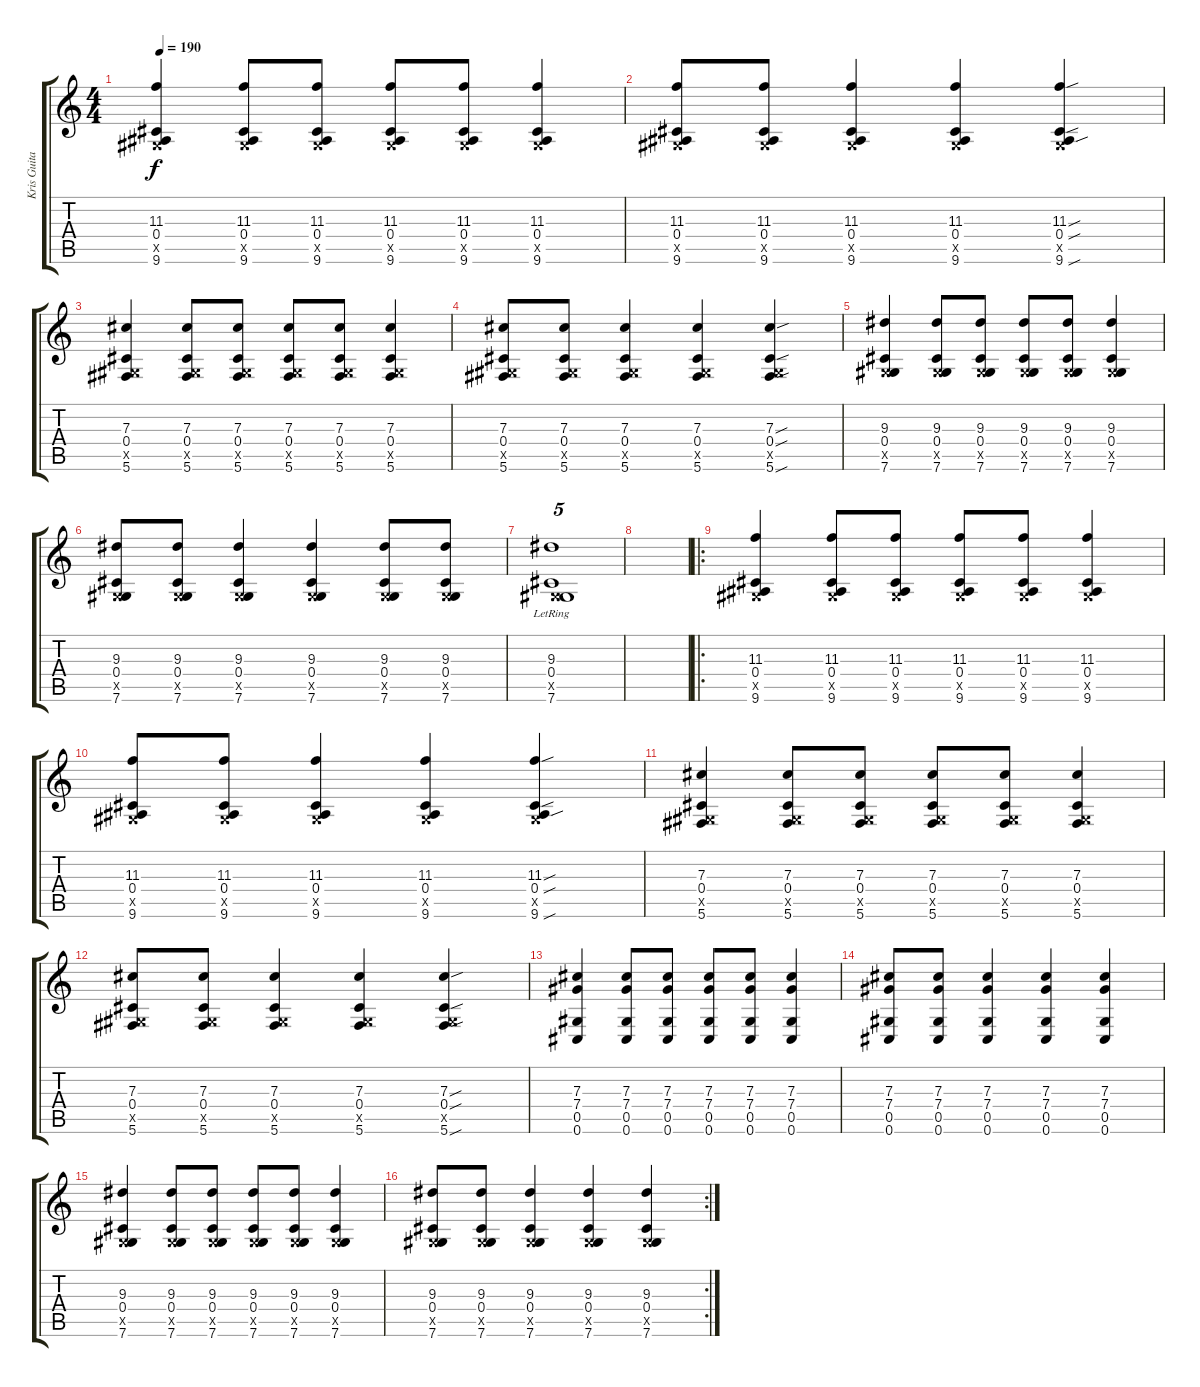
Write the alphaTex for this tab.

\track ("Kris Guitar" "Kris Guita") {instrument acousticguitarnylon}
\staff {score tabs}
\tuning (Eb4 Bb3 Gb3 Db3 Ab2 Db2) {hide}
\ts (4 4)
\tempo 190
\clef g2
\ks c
(11.3 0.4 0.5{x} 9.6).4{dy f instrument acousticguitarnylon} (11.3 0.4 0.5{x} 9.6).8 (11.3 0.4 0.5{x} 9.6).8 (11.3 0.4 0.5{x} 9.6).8 (11.3 0.4 0.5{x} 9.6).8 (11.3 0.4 0.5{x} 9.6).4 |
(11.3 0.4 0.5{x} 9.6).8 (11.3 0.4 0.5{x} 9.6).8 (11.3 0.4 0.5{x} 9.6).4 (11.3 0.4 0.5{x} 9.6).4 (11.3{sou} 0.4{sou} 0.5{x} 9.6{sou}).4 |
(7.3 0.4 0.5{x} 5.6).4 (7.3 0.4 0.5{x} 5.6).8 (7.3 0.4 0.5{x} 5.6).8 (7.3 0.4 0.5{x} 5.6).8 (7.3 0.4 0.5{x} 5.6).8 (7.3 0.4 0.5{x} 5.6).4 |
(7.3 0.4 0.5{x} 5.6).8 (7.3 0.4 0.5{x} 5.6).8 (7.3 0.4 0.5{x} 5.6).4 (7.3 0.4 0.5{x} 5.6).4 (7.3{sou} 0.4{sou} 0.5{x} 5.6{sou}).4 |
(9.3 0.4 0.5{x} 7.6).4 (9.3 0.4 0.5{x} 7.6).8 (9.3 0.4 0.5{x} 7.6).8 (9.3 0.4 0.5{x} 7.6).8 (9.3 0.4 0.5{x} 7.6).8 (9.3 0.4 0.5{x} 7.6).4 |
(9.3 0.4 0.5{x} 7.6).8 (9.3 0.4 0.5{x} 7.6).8 (9.3 0.4 0.5{x} 7.6).4 (9.3 0.4 0.5{x} 7.6).4 (9.3 0.4 0.5{x} 7.6).8 (9.3 0.4 0.5{x} 7.6).8 |
(9.3 0.4{lr} 0.5{x} 7.6{lr}).1{tu (5 4)} |
|
\ro
(11.3 0.4 0.5{x} 9.6).4 (11.3 0.4 0.5{x} 9.6).8 (11.3 0.4 0.5{x} 9.6).8 (11.3 0.4 0.5{x} 9.6).8 (11.3 0.4 0.5{x} 9.6).8 (11.3 0.4 0.5{x} 9.6).4 |
(11.3 0.4 0.5{x} 9.6).8 (11.3 0.4 0.5{x} 9.6).8 (11.3 0.4 0.5{x} 9.6).4 (11.3 0.4 0.5{x} 9.6).4 (11.3{sou} 0.4{sou} 0.5{x} 9.6{sou}).4 |
(7.3 0.4 0.5{x} 5.6).4 (7.3 0.4 0.5{x} 5.6).8 (7.3 0.4 0.5{x} 5.6).8 (7.3 0.4 0.5{x} 5.6).8 (7.3 0.4 0.5{x} 5.6).8 (7.3 0.4 0.5{x} 5.6).4 |
(7.3 0.4 0.5{x} 5.6).8 (7.3 0.4 0.5{x} 5.6).8 (7.3 0.4 0.5{x} 5.6).4 (7.3 0.4 0.5{x} 5.6).4 (7.3{sou} 0.4{sou} 0.5{x} 5.6{sou}).4 |
(7.3 7.4 0.5 0.6).4 (7.3 7.4 0.5 0.6).8 (7.3 7.4 0.5 0.6).8 (7.3 7.4 0.5 0.6).8 (7.3 7.4 0.5 0.6).8 (7.3 7.4 0.5 0.6).4 |
(7.3 7.4 0.5 0.6).8 (7.3 7.4 0.5 0.6).8 (7.3 7.4 0.5 0.6).4 (7.3 7.4 0.5 0.6).4 (7.3 7.4 0.5 0.6).4 |
(9.3 0.4 0.5{x} 7.6).4 (9.3 0.4 0.5{x} 7.6).8 (9.3 0.4 0.5{x} 7.6).8 (9.3 0.4 0.5{x} 7.6).8 (9.3 0.4 0.5{x} 7.6).8 (9.3 0.4 0.5{x} 7.6).4 |
\rc 2
(9.3 0.4 0.5{x} 7.6).8 (9.3 0.4 0.5{x} 7.6).8 (9.3 0.4 0.5{x} 7.6).4 (9.3 0.4 0.5{x} 7.6).4 (9.3 0.4 0.5{x} 7.6).4
